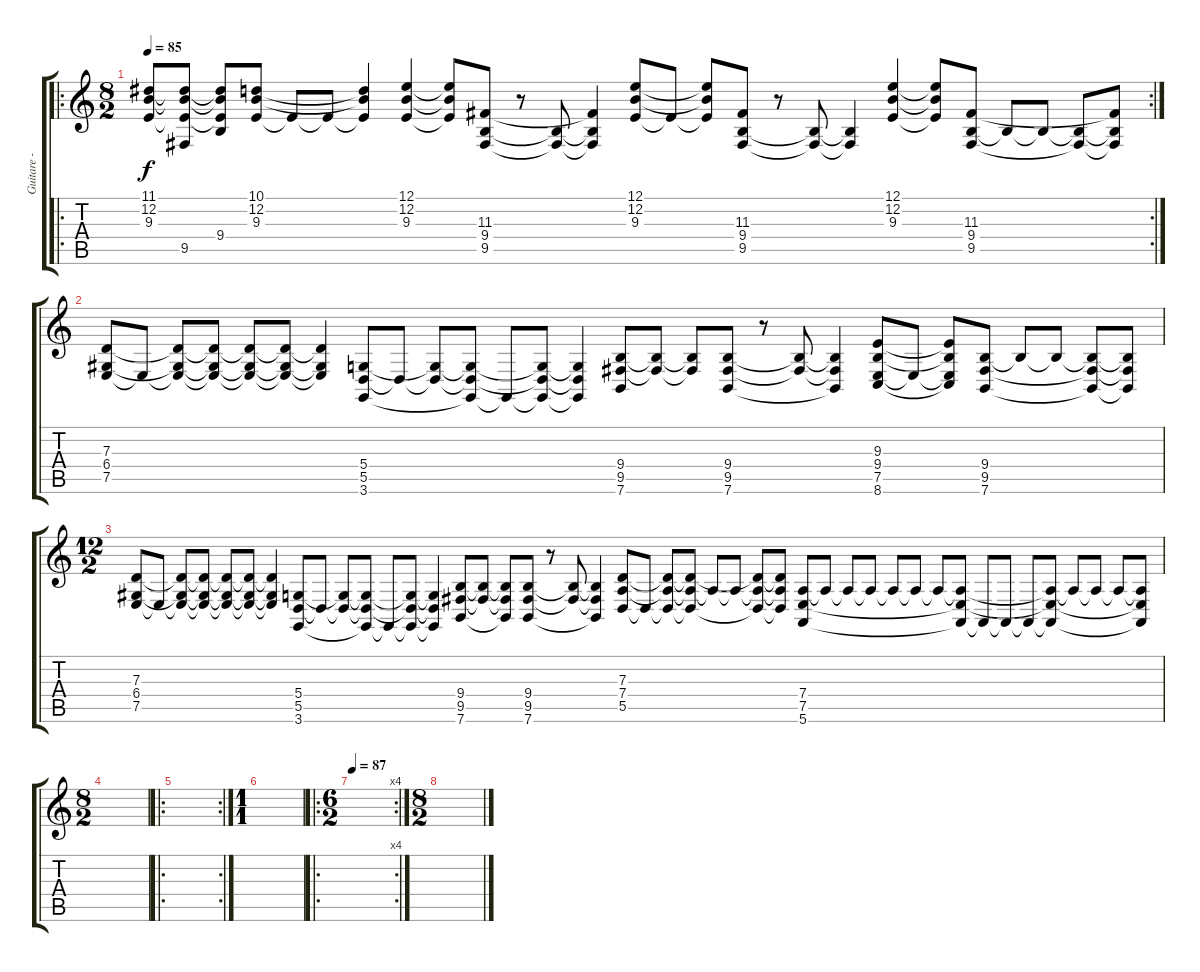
\track ("Guitare - 1" "Guitare - ") {instrument electricgrandpiano}
\staff {score tabs}
\tuning (E4 B3 G3 D3 A2 E2) {hide}
\ro
\rc 2
\ts (8 2)
\tempo 85
\clef g2
\ks c
(11.1 12.2 9.3).8{dy f} (11.1{t} 12.2{t} 9.3{t} 9.5{t}).8 (11.1{t} 12.2{t} 9.3{t} 9.4{t}).8 (10.1 12.2 9.3).8 9.3{t}.8 9.3{t}.8 (10.1{t} 12.2{t} 9.3{t}).4 (12.1 12.2 9.3).4 (12.1{t} 12.2{t} 9.3{t}).8 (11.3 9.4 9.5).8 r.8 (9.4{t} 9.5{t}).8 (11.3{t} 9.4{t} 9.5{t}).4 (12.1 12.2 9.3).8 9.3{t}.8 (12.1{t} 12.2{t} 9.3{t}).8 (11.3 9.4 9.5).8 r.8 (9.4{t} 9.5{t}).8 (9.4{t} 9.5{t}).4 (12.1 12.2 9.3).4 (12.1{t} 12.2{t} 9.3{t}).8 (11.3 9.4 9.5).8 9.4{t}.8 9.4{t}.8 (9.4{t} 9.5{t}).8 (11.3{t} 9.4{t} 9.5{t}).8 |
(7.3 6.4 7.5).8 7.5{t}.8 (7.3{t} 6.4{t} 7.5{t}).8 (7.3{t} 6.4{t} 7.5{t}).8 (7.3{t} 6.4{t} 7.5{t}).8 (7.3{t} 6.4{t} 7.5{t}).8 (7.3{t} 6.4{t} 7.5{t}).4 (5.4 5.5 3.6).8 5.5{t}.8 (5.4{t} 5.5{t}).8 (5.4{t} 5.5{t} 3.6{t}).8 3.6{t}.8 (5.4{t} 5.5{t} 3.6{t}).8 (5.4{t} 5.5{t} 3.6{t}).4 (9.4 9.5 7.6).8 (9.4{t} 9.5{t}).8 (9.4{t} 9.5{t}).8 (9.4 9.5 7.6).8 r.8 (9.4{t} 9.5{t}).8 (9.4{t} 9.5{t} 7.6{t}).4 (9.3 9.4 7.5 8.6).8 7.5{t}.8 (9.3{t} 9.4{t} 7.5{t} 8.6{t}).8 (9.4 9.5 7.6).8 9.4{t}.8 9.4{t}.8 (9.4{t} 9.5{t} 7.6{t}).8 (9.4{t} 9.5{t} 7.6{t}).8 |
\ts (12 2)
(7.3 6.4 7.5).8 7.5{t}.8 (7.3{t} 6.4{t} 7.5{t}).8 (7.3{t} 6.4{t} 7.5{t}).8 (7.3{t} 6.4{t} 7.5{t}).8 (7.3{t} 6.4{t} 7.5{t}).8 (7.3{t} 6.4{t} 7.5{t}).4 (5.4 5.5 3.6).8 5.5{t}.8 (5.4{t} 5.5{t}).8 (5.4{t} 5.5{t} 3.6{t}).8 3.6{t}.8 (5.4{t} 5.5{t} 3.6{t}).8 (5.4{t} 5.5{t} 3.6{t}).4 (9.4 9.5 7.6).8 (9.4{t} 9.5{t}).8 (9.4{t} 9.5{t} 7.6{t}).8 (9.4 9.5 7.6).8 r.8 (9.4{t} 9.5{t}).8 (9.4{t} 9.5{t} 7.6{t}).4 (7.3 7.4 5.5).8 5.5{t}.8 (7.3{t} 7.4{t} 5.5{t}).8 (7.3{t} 7.4{t} 5.5{t}).8 7.4{t}.8 7.4{t}.8 (7.3{t} 7.4{t} 5.5{t}).8 (7.3{t} 7.4{t} 5.5{t}).8 (7.4 7.5 5.6).8 7.4{t}.8 7.4{t}.8 7.4{t}.8 7.4{t}.8 7.4{t}.8 7.4{t}.8 (7.4{t} 7.5{t} 5.6{t}).8 5.6{t}.8 5.6{t}.8 5.6{t}.8 (7.4{t} 7.5{t} 5.6{t}).8 7.4{t}.8 7.4{t}.8 7.4{t}.8 (7.4{t} 7.5{t} 5.6{t}).8 |
\ts (8 2)
|
\ro
\rc 2
|
\ts (1 1)
|
\ro
\rc 4
\ts (6 2)
\tempo 87
|
\ts (8 2)
